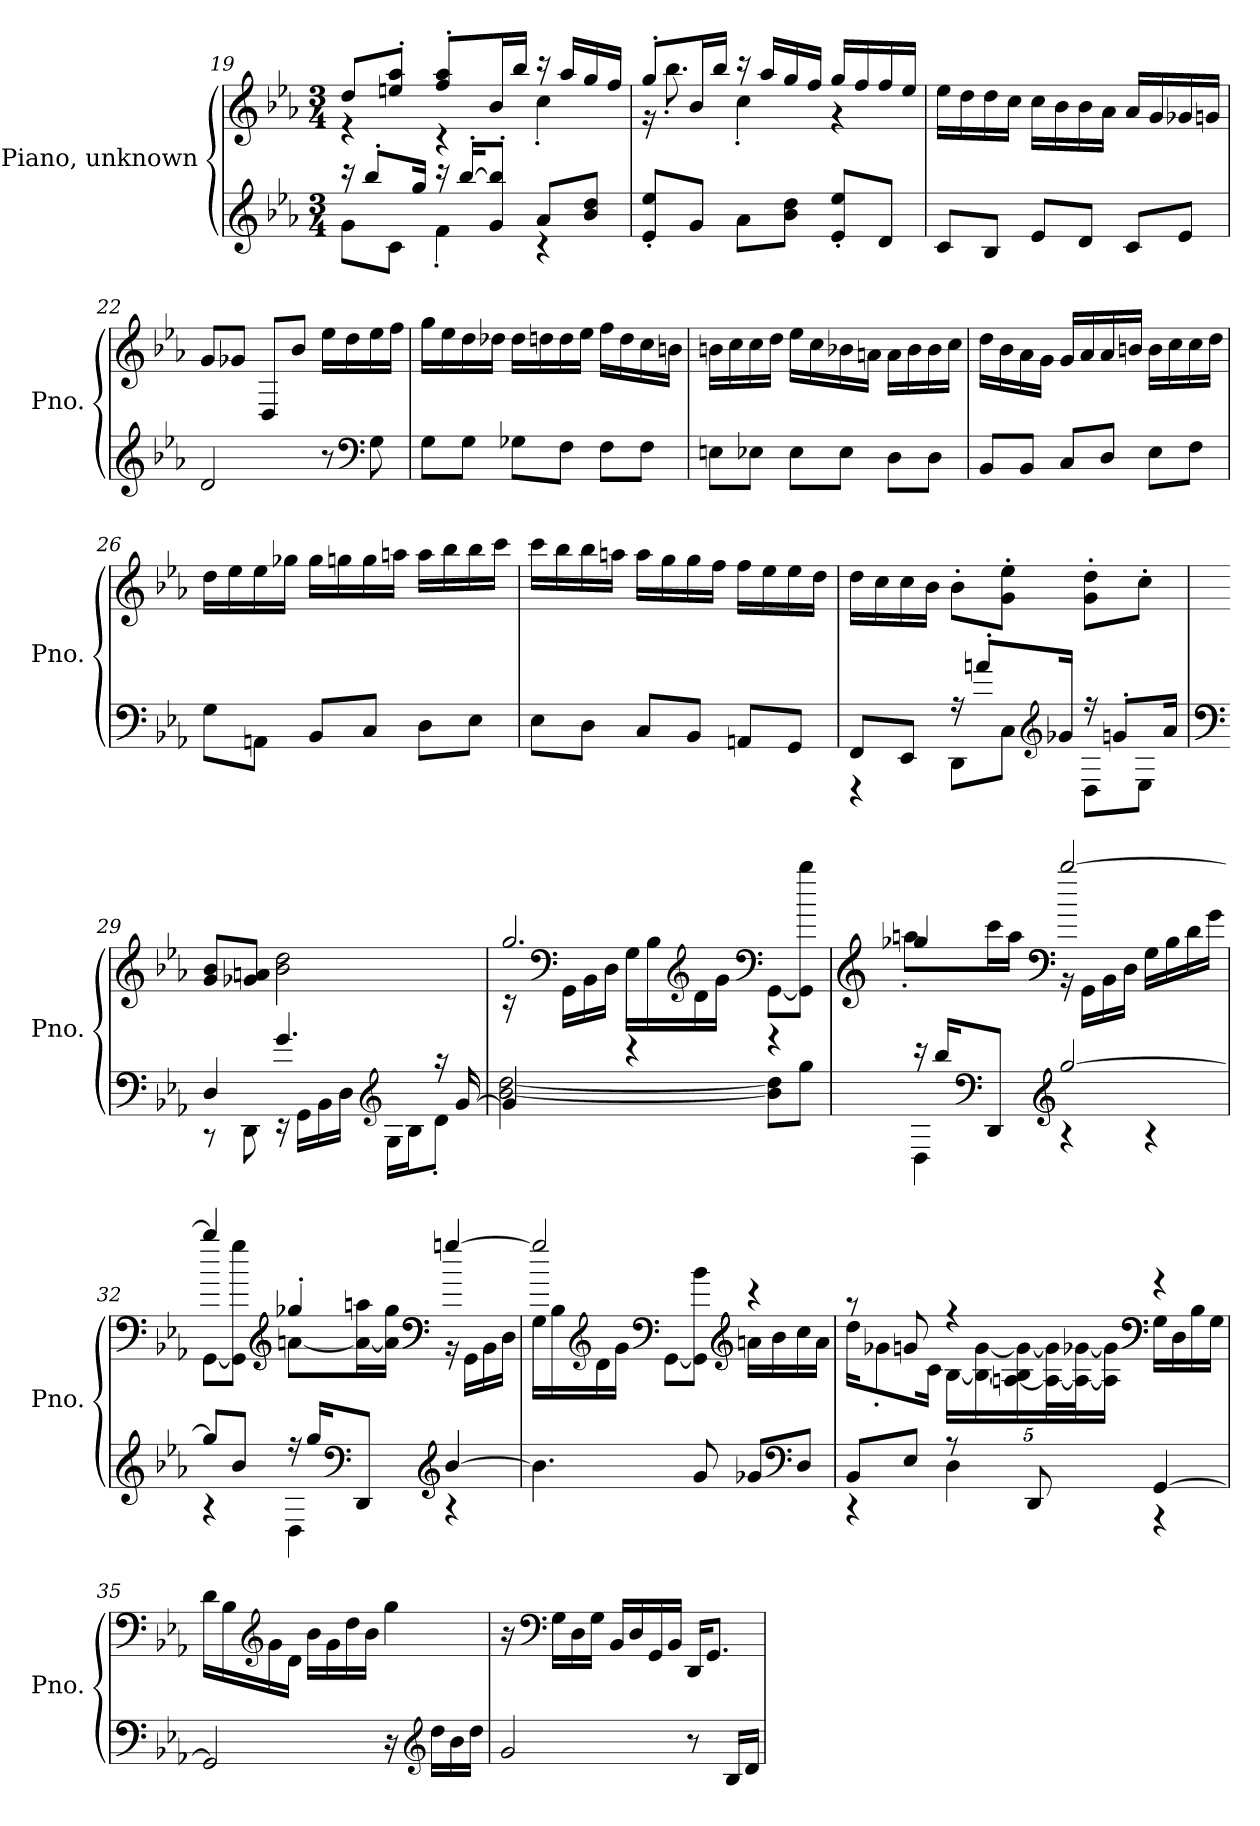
**kern	**kern
*part1	*part1
*staff2	*staff1
*I"Piano, unknown	*
*I'Pno.	*
*clefG2	*clefG2
*k[b-e-a-]	*k[b-e-a-]
*M3/4	*M3/4
=19	=19
*^	*^
16r	8g\L	8dd/L	4r
8bb-'/L	.	.	.
.	8c\J	8een/' 8aa-/'J	.
16gg/Jk	.	.	.
16r	4f'\	8ff/' 8aa-/'L	4r
[16bb-'/KL	.	.	.
8g/' 8bb-/]'J	.	16b-/L	.
.	.	16bb-/JJ	.
8a-/L	4r	16r	4cc'\
.	.	16aa-/LL	.
8b-/ 8dd/J	.	16gg/	.
.	.	16ff/JJ	.
*v	*v	*	*
!!LO:LB:g=z	!!
=20	=20	=20
8e-/' 8ee-/'L	8gg'/L	16r
.	.	8.bb-'\
8g/J	16b-/L	.
.	16bb-/JJ	.
8a-\L	16r	4cc'\
.	16aa-/LL	.
8b-\ 8dd\J	16gg/	.
.	16ff/JJ	.
8e-/' 8ee-/'L	16gg/LL	4r
.	16ff/	.
8d/J	16ff/	.
.	16ee-/JJ	.
*	*v	*v
=21	=21
8c/L	16ee-\LL
.	16dd\
8B-/J	16dd\
.	16cc\JJ
8e-/L	16cc\LL
.	16b-\
8d/J	16b-\
.	16a-\JJ
8c/L	16a-/LL
.	16g/
8e-/J	16g-X/
.	16gn/JJ
=22	=22
2d/	8g/L
.	8g-X/J
.	8D/L
.	8b-/J
8r	16ee-\LL
.	16dd\
*clefF4	*
8G\	16ee-\
.	16ff\JJ
!!LO:LB:g=z
=23	=23
8G\L	16gg\LL
.	16ee-\
8G\J	16dd\
.	16dd-X\JJ
8G-X\L	16dd-\LL
.	16ddn\
8F\J	16dd\
.	16ee-\JJ
8F\L	16ff\LL
.	16dd\
8F\J	16cc\
.	16bn\JJ
=24	=24
8En\L	16bn\LL
.	16cc\
8E-X\J	16cc\
.	16dd\JJ
8E-\L	16ee-\LL
.	16cc\
8E-\J	16b-X\
.	16an\JJ
8D\L	16a\LL
.	16b-\
8D\J	16b-\
.	16cc\JJ
=25	=25
8BB-/L	16dd\LL
.	16b-\
8BB-/J	16a-\
.	16g\JJ
8C/L	16g/LL
.	16a-/
8D/J	16a-/
.	16bn/JJ
8E-\L	16b\LL
.	16cc\
8F\J	16cc\
.	16dd\JJ
!!LO:LB:g=z
=26	=26
8G\L	16dd\LL
.	16ee-\
8AAn\J	16ee-\
.	16gg-X\JJ
8BB-/L	16gg-\LL
.	16ggn\
8C/J	16gg\
.	16aan\JJ
8D\L	16aa\LL
.	16bb-\
8E-\J	16bb-\
.	16ccc\JJ
=27	=27
8E-\L	16ccc\LL
.	16bb-\
8D\J	16bb-\
.	16aan\JJ
8C/L	16aa\LL
.	16gg\
8BB-/J	16gg\
.	16ff\JJ
8AAn/L	16ff\LL
.	16ee-\
8GG/J	16ee-\
.	16dd\JJ
!!LO:LB:g=z
=28	=28
*^	*
8FF/L	4r	16dd\LL
.	.	16cc\
8EE-/J	.	16cc\
.	.	16b-\JJ
16r	8DD\L	8b-'\L
8an'/L	.	.
.	8C\J	8g\' 8ee-\'J
*clefG2	*	*
16g-X/Jk	.	.
16r	8D\L	8g\' 8dd\'L
8gn'/L	.	.
.	8E-\J	8cc'\J
16a/Jk	.	.
=29	=29	=29
*clefF4	*	*
4D/	8r	8g/ 8b-/L
.	8DD\	8g-X/ 8an/J
4.g/	16r	2b-\ 2dd\
.	16GG\LL	.
.	16BB-\	.
.	16D\JJ	.
*clefG2	*	*
.	16G\LL	.
.	16B-\J	.
16r	8d'\J	.
[16g/	.	.
!!LO:PB:g=z
=30	=30	=30
*	*	*^
4g/]	[2b-\ [2dd\	2.gg/	16r
*	*	*clefF4	*
.	.	.	16GG\LL
.	.	.	16BB-\
.	.	.	16D\JJ
4r	.	.	16G\LL
.	.	.	16B-\
*	*	*clefG2	*
.	.	.	16d\
.	.	.	16g\JJ
*	*	*clefF4	*
4r	8b-\] 8dd\]L	.	[8GG\L
.	8gg\J	.	8GG\] 8bb-\J
=31	=31	=31	=31
*	*	*clefG2	*
16r	4D\	4gg-X/	8aan'\L
16bb-/KL	.	.	.
*clefF4	*	*	*
8DD/J	.	.	16ccc\L
.	.	.	16aa\JJ
*clefG2	*	*clefF4	*
[2gg/	4r	[2bb-/	16r
.	.	.	16GG\LL
.	.	.	16BB-\
.	.	.	16D\JJ
.	4r	.	16G\LL
.	.	.	16B-\
.	.	.	16d\
.	.	.	16g\JJ
!!LO:LB:g=z	!!
=32	=32	=32	=32
8gg/L]	4r	4bb-/]	[8GG\L
8b-/J	.	.	8GG\] 8gg\J
*	*	*clefG2	*
16r	4D\	4gg-X'/	[8an\L
16gg/KL	.	.	.
*clefF4	*	*	*
8DD/J	.	.	16a\_ 16aan\L
.	.	.	16a\] 16gg-\JJ
*clefG2	*	*clefF4	*
[4b-/	4r	[4ggn/	16r
.	.	.	16GG\LL
.	.	.	16BB-\
.	.	.	16D\JJ
*v	*v	*	*
=33	=33	=33
4.b-\]	2gg/]	16G\LL
.	.	16B-\
*	*clefG2	*
.	.	16d\
.	.	16g\JJ
*	*clefF4	*
.	.	[8GG\L
8g/	.	8GG\] 8b-\J
*	*clefG2	*
8g-X/L	4r	16an\LL
.	.	16b-\
*clefF4	*	*
8D/J	.	16cc\
.	.	16a\JJ
!!LO:LB:g=z	!!
=34	=34	=34
*^	*	*
8BB-/L	4r	8r	16dd\KL
.	.	.	8g-X'\
8E-/J	.	8gn/	.
.	.	.	16c\Jk
*	*	*	*Xbrackettup
8r	4D\	4r	[20B-\LL
.	.	.	20B-\_ [20g\
.	.	.	[20An\ 20B-\] 20g\_
8DD/	.	.	.
.	.	.	40A\_ 40g\]L
.	.	.	40A\_ [40g-X\J
.	.	.	20A\] 20g-\]JJ
*	*	*clefF4	*
[4GG/	4r	4r	16G\LL
.	.	.	16D\
.	.	.	16B-\
.	.	.	16G\JJ
*v	*v	*	*
*	*v	*v
=35	=35
2GG/]	16d\LL
.	16B-\
*	*clefG2
.	16g\
.	16d\JJ
.	16b-\LL
.	16g\
.	16dd\
.	16b-\JJ
16r	4gg\
*clefG2	*
16dd\LL	.
16b-\	.
16dd\JJ	.
!!LO:LB:g=z
=36	=36
2g/	16r
*	*clefF4
.	16G\LL
.	16D\
.	16G\JJ
.	16BB-/LL
.	16D/
.	16GG/
.	16BB-/JJ
8r	16DD/KL
.	8.GG/J
16B-/LL	.
16d/JJ	.
=	=
*-	*-
